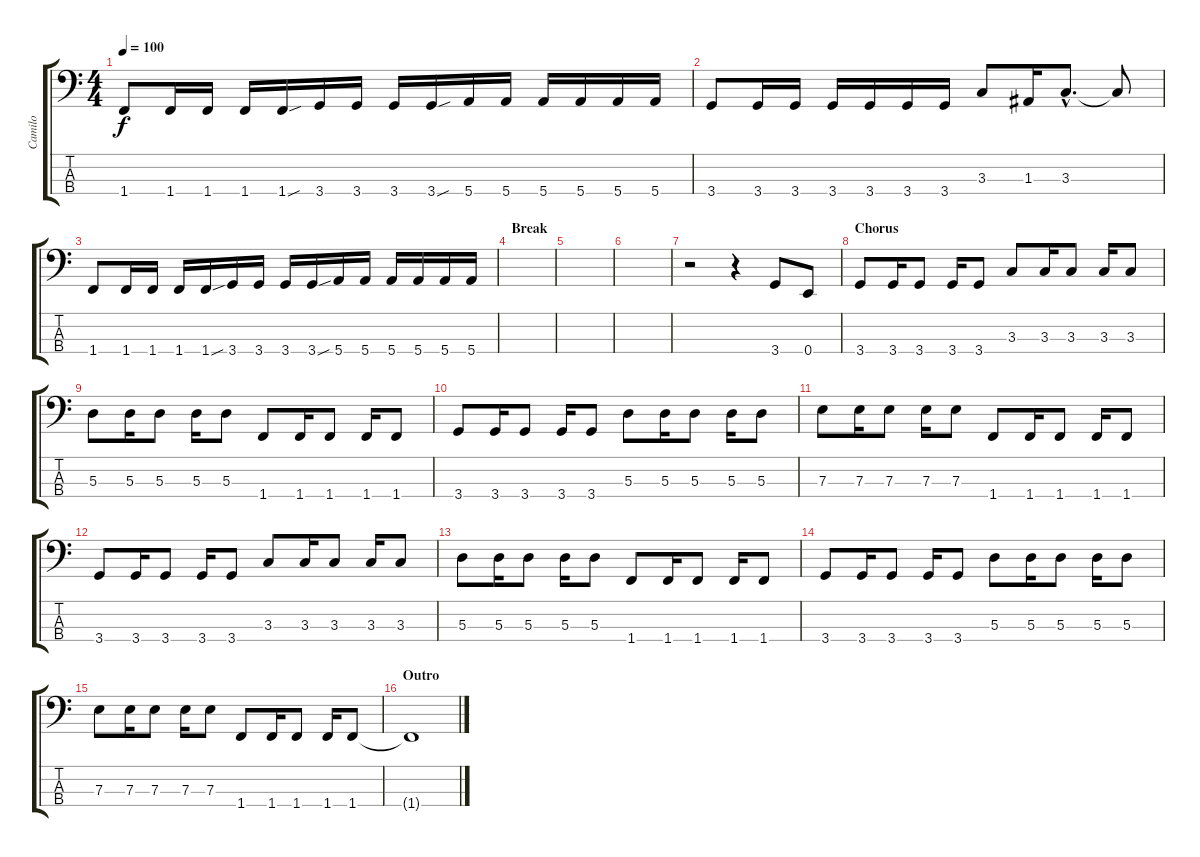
\track ("Camilo" "Camilo") {instrument electricbasspick}
\staff {score tabs}
\tuning (G2 D2 A1 E1) {hide}
\ts (4 4)
\tempo 100
\clef f4
\ks c
1.4.8{dy f} 1.4.16 1.4.16 1.4.16 1.4{sou}.16 3.4.16 3.4.16 3.4.16 3.4{sou}.16 5.4.16 5.4.16 5.4.16 5.4.16 5.4.16 5.4.16 |
3.4.8 3.4.16 3.4.16 3.4.16 3.4.16 3.4.16 3.4.16 3.3.8 1.3.16 3.3{hac}.8{d} 3.3{t}.8 |
1.4.8 1.4.16 1.4.16 1.4.16 1.4{sou}.16 3.4.16 3.4.16 3.4.16 3.4{sou}.16 5.4.16 5.4.16 5.4.16 5.4.16 5.4.16 5.4.16 |
\section ("" "Break")
|
|
|
r.2 r.4 3.4.8 0.4.8 |
\section ("" "Chorus")
3.4.8 3.4.16 3.4.8 3.4.16 3.4.8 3.3.8 3.3.16 3.3.8 3.3.16 3.3.8 |
5.3.8 5.3.16 5.3.8 5.3.16 5.3.8 1.4.8 1.4.16 1.4.8 1.4.16 1.4.8 |
3.4.8 3.4.16 3.4.8 3.4.16 3.4.8 5.3.8 5.3.16 5.3.8 5.3.16 5.3.8 |
7.3.8 7.3.16 7.3.8 7.3.16 7.3.8 1.4.8 1.4.16 1.4.8 1.4.16 1.4.8 |
3.4.8 3.4.16 3.4.8 3.4.16 3.4.8 3.3.8 3.3.16 3.3.8 3.3.16 3.3.8 |
5.3.8 5.3.16 5.3.8 5.3.16 5.3.8 1.4.8 1.4.16 1.4.8 1.4.16 1.4.8 |
3.4.8 3.4.16 3.4.8 3.4.16 3.4.8 5.3.8 5.3.16 5.3.8 5.3.16 5.3.8 |
7.3.8 7.3.16 7.3.8 7.3.16 7.3.8 1.4.8 1.4.16 1.4.8 1.4.16 1.4.8 |
\section ("" "Outro")
1.4{t}.1
